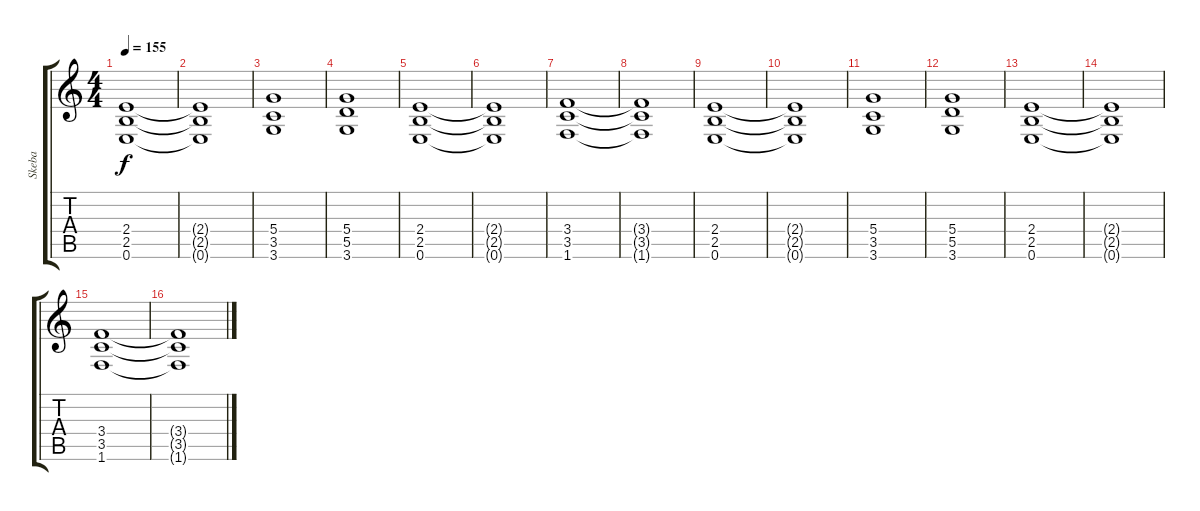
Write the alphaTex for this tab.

\track ("Skeba" "Skeba") {instrument overdrivenguitar}
\staff {score tabs}
\tuning (E4 B3 G3 D3 A2 E2) {hide}
\ts (4 4)
\tempo 155
\clef g2
\ks c
(2.4 2.5 0.6).1{dy f} |
(2.4{t} 2.5{t} 0.6{t}).1 |
(5.4 3.5 3.6).1 |
(5.4 5.5 3.6).1 |
(2.4 2.5 0.6).1 |
(2.4{t} 2.5{t} 0.6{t}).1 |
(3.4 3.5 1.6).1 |
(3.4{t} 3.5{t} 1.6{t}).1 |
(2.4 2.5 0.6).1 |
(2.4{t} 2.5{t} 0.6{t}).1 |
(5.4 3.5 3.6).1 |
(5.4 5.5 3.6).1 |
(2.4 2.5 0.6).1 |
(2.4{t} 2.5{t} 0.6{t}).1 |
(3.4 3.5 1.6).1 |
(3.4{t} 3.5{t} 1.6{t}).1
